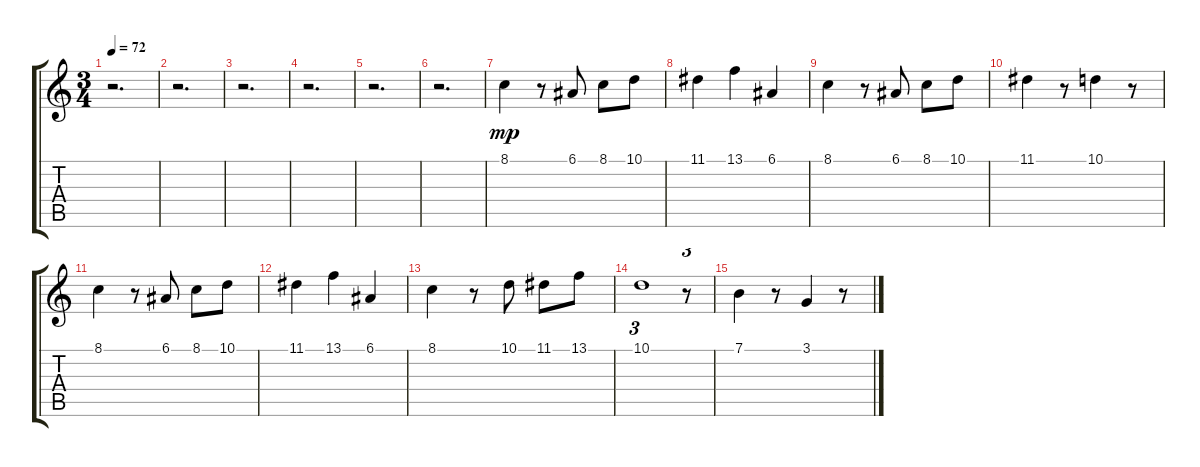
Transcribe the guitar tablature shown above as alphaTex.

\track "" {instrument flute}
\staff {score tabs}
\tuning (E4 B3 G3 D3 A2 E2) {hide}
\ts (3 4)
\tempo 72
\clef g2
\ks c
r.2{d dy mp} |
r.2{d} |
r.2{d} |
r.2{d} |
r.2{d} |
r.2{d} |
8.1.4 r.8 6.1.8 8.1.8 10.1.8 |
11.1.4 13.1.4 6.1.4 |
8.1.4 r.8 6.1.8 8.1.8 10.1.8 |
11.1.4 r.8 10.1.4 r.8 |
8.1.4 r.8 6.1.8 8.1.8 10.1.8 |
11.1.4 13.1.4 6.1.4 |
8.1.4 r.8 10.1.8 11.1.8 13.1.8 |
10.1.1{tu (3 2)} r.8{tu (3 2)} |
7.1.4 r.8 3.1.4 r.8
